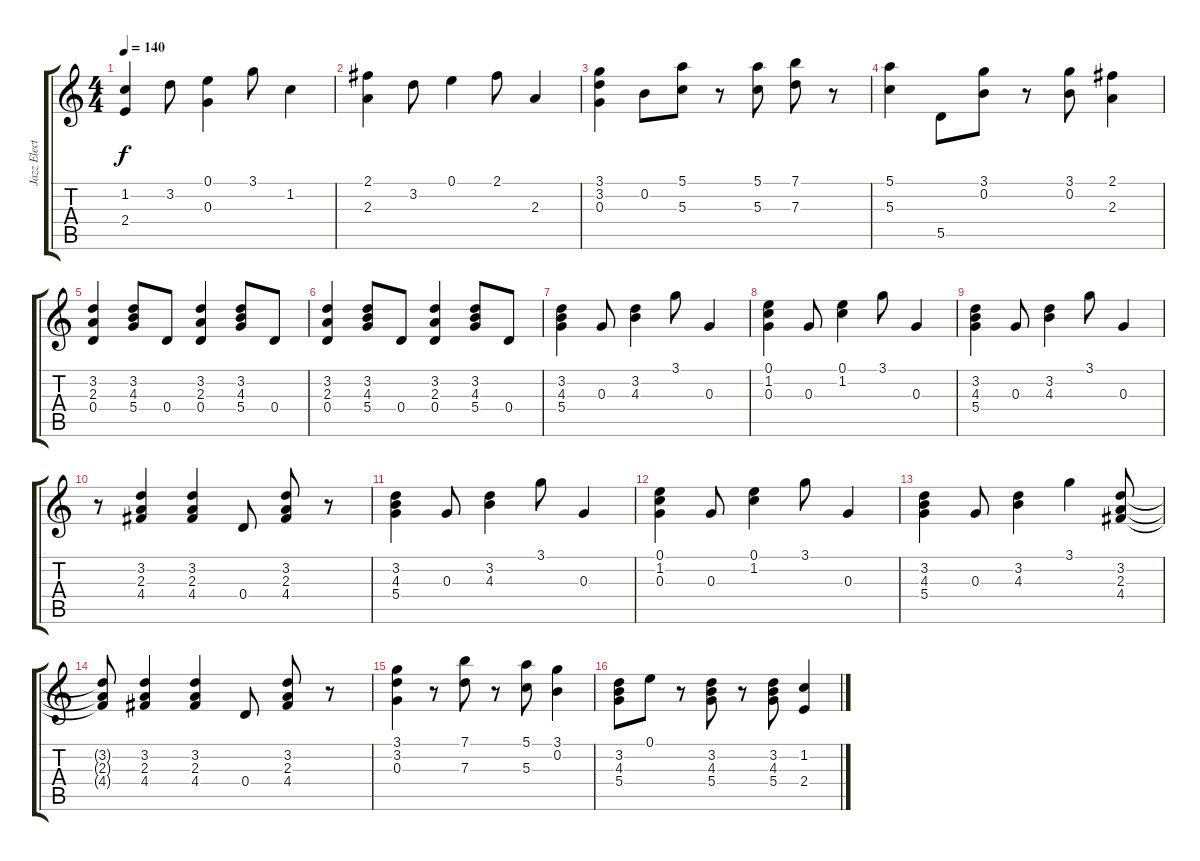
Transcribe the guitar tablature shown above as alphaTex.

\track ("Jazz Electric" "Jazz Elect") {instrument electricguitarjazz}
\staff {score tabs}
\tuning (E4 B3 G3 D3 A2 E2) {hide}
\ts (4 4)
\tempo 140
\clef g2
\ks c
(1.2 2.4).4{dy f} 3.2.8 (0.1 0.3).4 3.1.8 1.2.4 |
(2.1 2.3).4 3.2.8 0.1.4 2.1.8 2.3.4 |
(3.1 3.2 0.3).4 0.2.8 (5.1 5.3).8 r.8 (5.1 5.3).8 (7.1 7.3).8 r.8 |
(5.1 5.3).4 5.5.8 (3.1 0.2).8 r.8 (3.1 0.2).8 (2.1 2.3).4 |
(3.2 2.3 0.4).4 (3.2 4.3 5.4).8 0.4.8 (3.2 2.3 0.4).4 (3.2 4.3 5.4).8 0.4.8 |
(3.2 2.3 0.4).4 (3.2 4.3 5.4).8 0.4.8 (3.2 2.3 0.4).4 (3.2 4.3 5.4).8 0.4.8 |
(3.2 4.3 5.4).4 0.3.8 (3.2 4.3).4 3.1.8 0.3.4 |
(0.1 1.2 0.3).4 0.3.8 (0.1 1.2).4 3.1.8 0.3.4 |
(3.2 4.3 5.4).4 0.3.8 (3.2 4.3).4 3.1.8 0.3.4 |
r.8 (3.2 2.3 4.4).4 (3.2 2.3 4.4).4 0.4.8 (3.2 2.3 4.4).8 r.8 |
(3.2 4.3 5.4).4 0.3.8 (3.2 4.3).4 3.1.8 0.3.4 |
(0.1 1.2 0.3).4 0.3.8 (0.1 1.2).4 3.1.8 0.3.4 |
(3.2 4.3 5.4).4 0.3.8 (3.2 4.3).4 3.1.4 (3.2 2.3 4.4).8 |
(3.2{t} 2.3{t} 4.4{t}).8 (3.2 2.3 4.4).4 (3.2 2.3 4.4).4 0.4.8 (3.2 2.3 4.4).8 r.8 |
(3.1 3.2 0.3).4 r.8 (7.1 7.3).8 r.8 (5.1 5.3).8 (3.1 0.2).4 |
(3.2 4.3 5.4).8 0.1.8 r.8 (3.2 4.3 5.4).8 r.8 (3.2 4.3 5.4).8 (1.2 2.4).4
